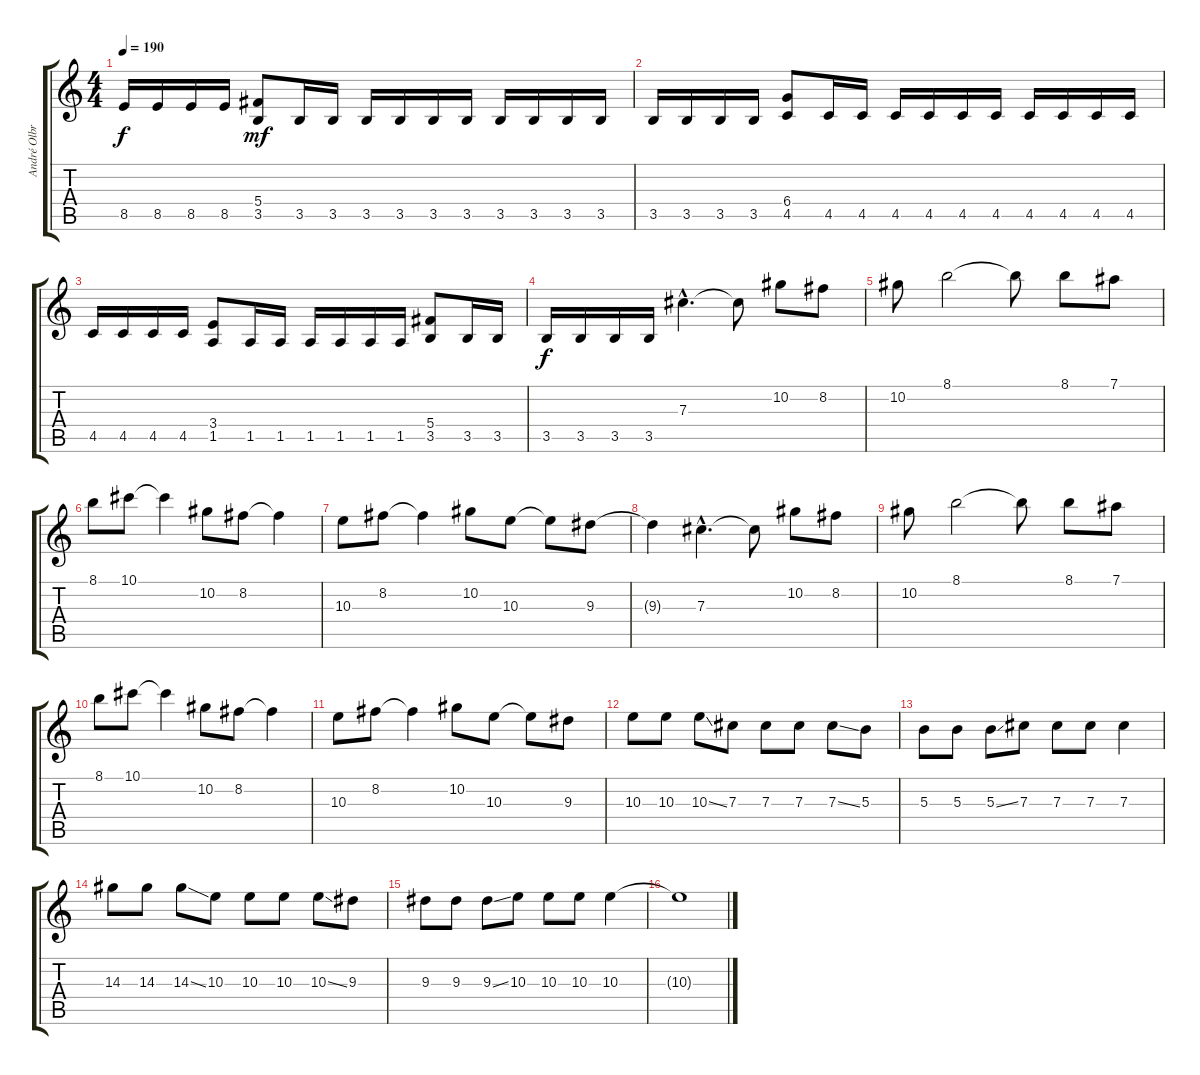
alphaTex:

\track ("André Olbrich" "André Olbr") {instrument distortionguitar}
\staff {score tabs}
\tuning (Eb4 Bb3 Gb3 Db3 Ab2 Eb2) {hide}
\ts (4 4)
\tempo 190
\clef g2
\ks c
8.5.16{dy f} 8.5.16 8.5.16 8.5.16 (5.4 3.5).8{dy mf} 3.5.16 3.5.16 3.5.16 3.5.16 3.5.16 3.5.16 3.5.16 3.5.16 3.5.16 3.5.16 |
3.5.16 3.5.16 3.5.16 3.5.16 (6.4 4.5).8 4.5.16 4.5.16 4.5.16 4.5.16 4.5.16 4.5.16 4.5.16 4.5.16 4.5.16 4.5.16 |
4.5.16 4.5.16 4.5.16 4.5.16 (3.4 1.5).8 1.5.16 1.5.16 1.5.16 1.5.16 1.5.16 1.5.16 (5.4 3.5).8 3.5.16 3.5.16 |
3.5.16{dy f} 3.5.16 3.5.16 3.5.16 7.3{hac}.4{d} 7.3{t}.8 10.2.8 8.2.8 |
10.2.8 8.1.2 8.1{t}.8 8.1.8 7.1.8 |
8.1.8 10.1.8 10.1{t}.4 10.2.8 8.2.8 8.2{t}.4 |
10.3.8 8.2.8 8.2{t}.4 10.2.8 10.3.8 10.3{t}.8 9.3.8 |
9.3{t}.4 7.3{hac}.4{d} 7.3{t}.8 10.2.8 8.2.8 |
10.2.8 8.1.2 8.1{t}.8 8.1.8 7.1.8 |
8.1.8 10.1.8 10.1{t}.4 10.2.8 8.2.8 8.2{t}.4 |
10.3.8 8.2.8 8.2{t}.4 10.2.8 10.3.8 10.3{t}.8 9.3.8 |
10.3.8 10.3.8 10.3{ss}.8 7.3.8 7.3.8 7.3.8 7.3{ss}.8 5.3.8 |
5.3.8 5.3.8 5.3{ss}.8 7.3.8 7.3.8 7.3.8 7.3.4 |
14.3.8 14.3.8 14.3{ss}.8 10.3.8 10.3.8 10.3.8 10.3{ss}.8 9.3.8 |
9.3.8 9.3.8 9.3{ss}.8 10.3.8 10.3.8 10.3.8 10.3.4 |
10.3{t}.1
